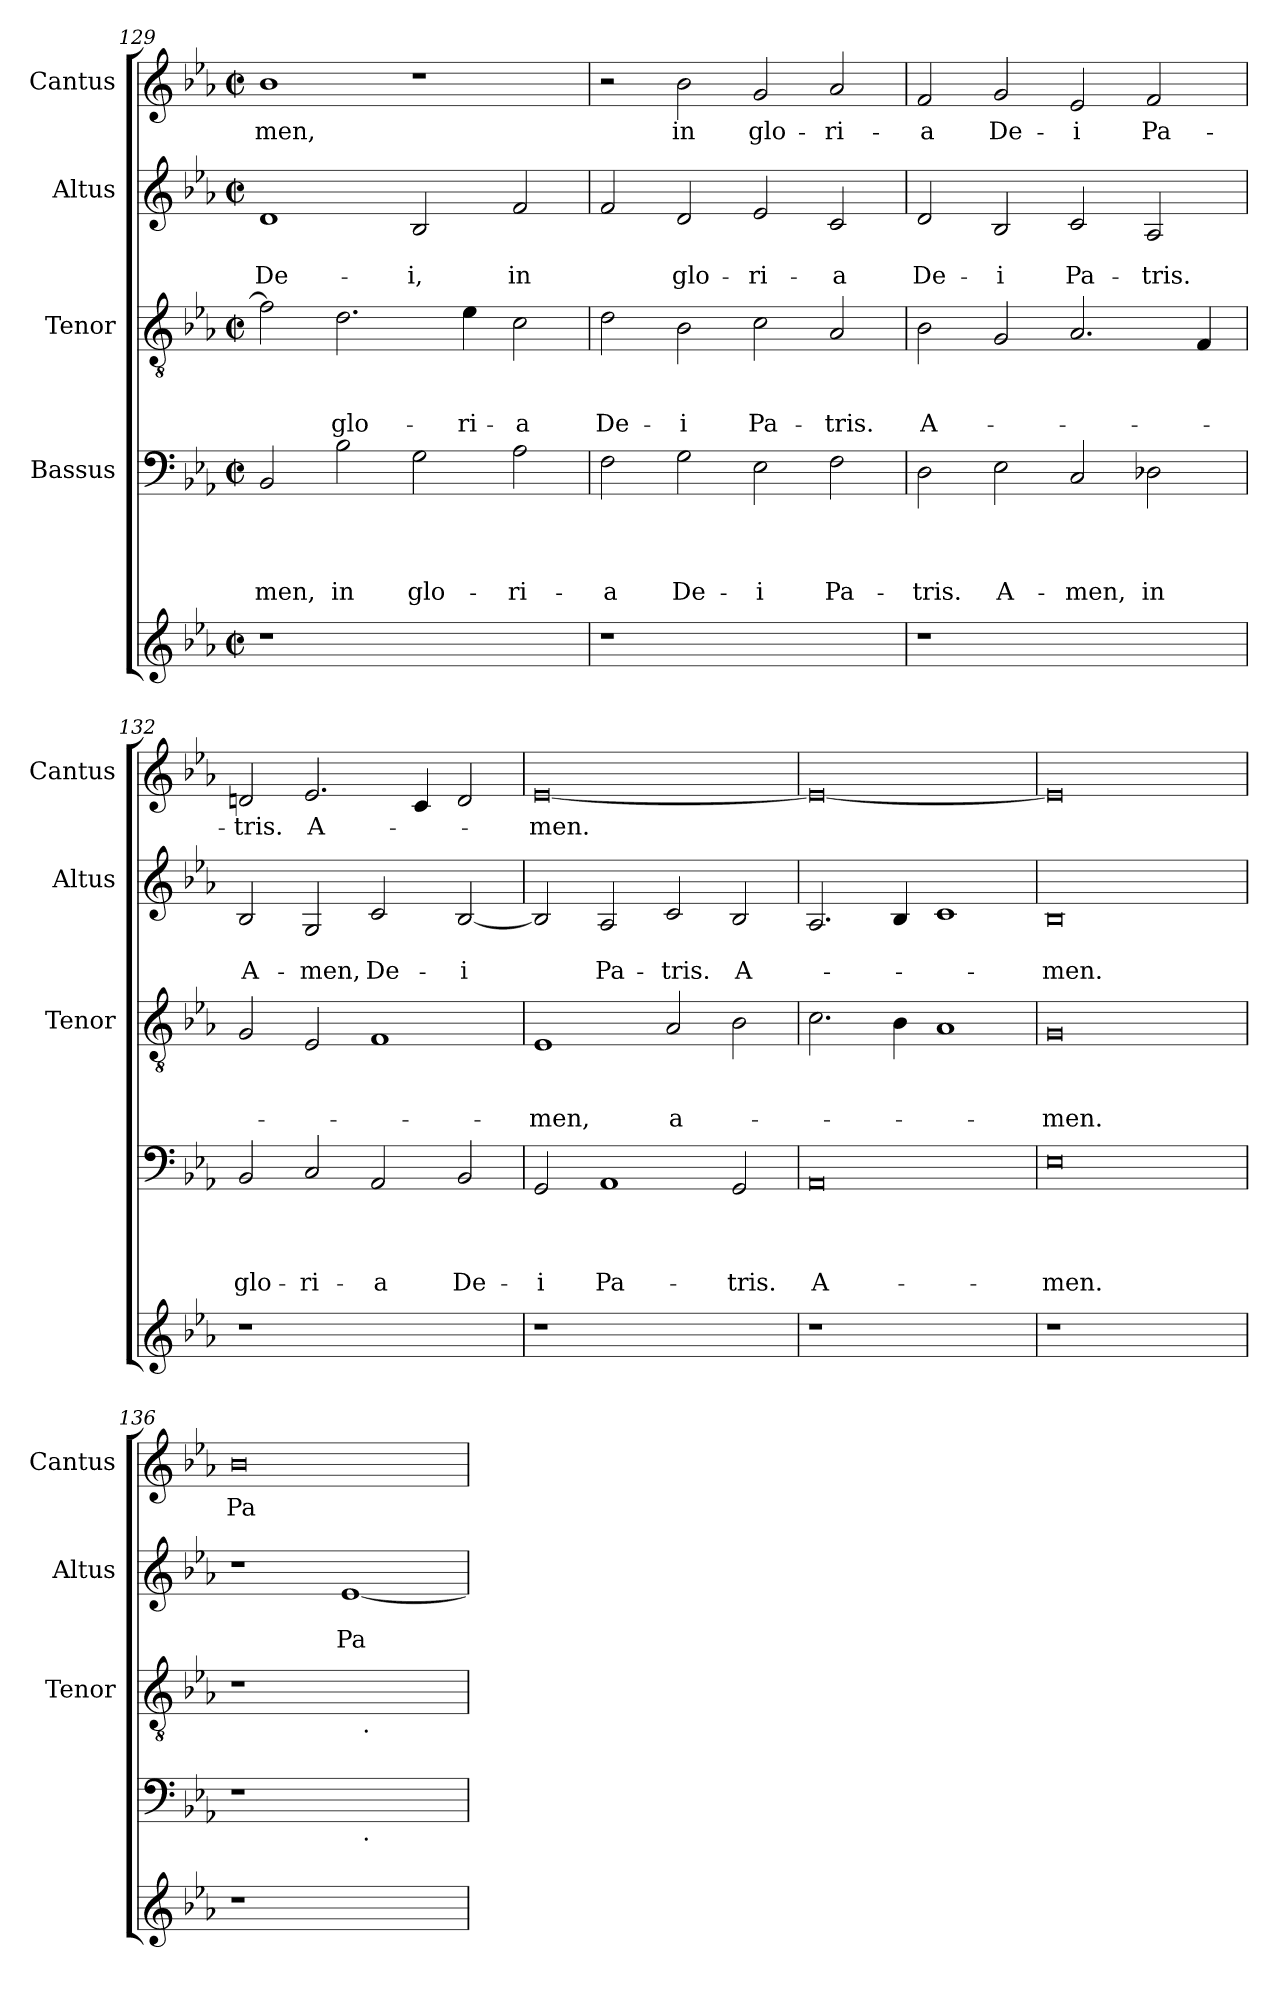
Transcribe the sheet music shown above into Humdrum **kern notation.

**kern	**kern	**text	**text	**text	**text	**kern	**text	**text	**text	**kern	**text	**text	**kern	**text
*part5	*part4	*part4	*part4	*part4	*part4	*part3	*part3	*part3	*part3	*part2	*part2	*part2	*part1	*part1
*staff5	*staff4	*staff4	*staff4	*staff4	*staff4	*staff3	*staff3	*staff3	*staff3	*staff2	*staff2	*staff2	*staff1	*staff1
*	*I"Bassus	*	*	*	*	*I"Tenor	*	*	*	*I"Altus	*	*	*I"Cantus	*
*	*	*	*	*	*	*I'Tenor	*	*	*	*I'Altus	*	*	*I'Cantus	*
*clefG2	*clefF4	*	*	*	*	*clefGv2	*	*	*	*clefG2	*	*	*clefG2	*
*k[b-e-a-]	*k[b-e-a-]	*	*	*	*	*k[b-e-a-]	*	*	*	*k[b-e-a-]	*	*	*k[b-e-a-]	*
*E-:	*E-:	*	*	*	*	*E-:	*	*	*	*E-:	*	*	*E-:	*
*M2/2	*M2/2	*	*	*	*	*M2/2	*	*	*	*M2/2	*	*	*M2/2	*
*met(c|)	*met(c|)	*	*	*	*	*met(c|)	*	*	*	*met(c|)	*	*	*met(c|)	*
=129	=129	=129	=129	=129	=129	=129	=129	=129	=129	=129	=129	=129	=129	=129
!	!	!	!	!	!LO:LY:b	!	!	!	!	!	!	!LO:LY:b	!	!LO:LY:b
1r	2BB-/	.	.	.	-men,	2f\]	.	.	.	1d	.	De-	1b-	-men,
!	!	!	!	!	!LO:LY:b	!	!	!	!LO:LY:b	!	!	!	!	!
.	2B-\	.	.	.	in	2.d\	.	.	glo-	.	.	.	.	.
!	!	!	!	!	!LO:LY:b	!	!	!	!	!	!	!LO:LY:b	!	!
1ryy	2G\	.	.	.	glo-	.	.	.	.	2B-/	.	-i,	1r	.
!	!	!	!	!	!	!	!	!	!LO:LY:b	!	!	!	!	!
.	.	.	.	.	.	4e-\	.	.	-ri-	.	.	.	.	.
!	!	!	!	!	!LO:LY:b	!	!	!	!LO:LY:b	!	!	!LO:LY:b	!	!
.	2A-\	.	.	.	-ri-	2c\	.	.	-a	2f/	.	in	.	.
!!LO:PB:g=z
=130	=130	=130	=130	=130	=130	=130	=130	=130	=130	=130	=130	=130	=130	=130
!	!	!	!	!	!LO:LY:b	!	!	!	!LO:LY:b	!	!	!	!	!
1r	2F\	.	.	.	-a	2d\	.	.	De-	2f/	.	.	2r	.
!	!	!	!	!	!LO:LY:b	!	!	!	!LO:LY:b	!	!	!LO:LY:b	!	!LO:LY:b
.	2G\	.	.	.	De-	2B-\	.	.	-i	2d/	.	glo-	2b-\	in
!	!	!	!	!	!LO:LY:b	!	!	!	!LO:LY:b	!	!	!LO:LY:b	!	!LO:LY:b
1ryy	2E-\	.	.	.	-i	2c\	.	.	Pa-	2e-/	.	-ri-	2g/	glo-
!	!	!	!	!	!LO:LY:b	!	!	!	!LO:LY:b	!	!	!LO:LY:b	!	!LO:LY:b
.	2F\	.	.	.	Pa-	2A-/	.	.	-tris.	2c/	.	-a	2a-/	-ri-
=131	=131	=131	=131	=131	=131	=131	=131	=131	=131	=131	=131	=131	=131	=131
!	!	!	!	!	!LO:LY:b	!	!	!	!LO:LY:b	!	!	!LO:LY:b	!	!LO:LY:b
1r	2D\	.	.	.	-tris.	2B-\	.	.	A-	2d/	.	De-	2f/	-a
!	!	!	!	!	!LO:LY:b	!	!	!	!	!	!	!LO:LY:b	!	!LO:LY:b
.	2E-\	.	.	.	A-	2G/	.	.	.	2B-/	.	-i	2g/	De-
!	!	!	!	!	!LO:LY:b	!	!	!	!	!	!	!LO:LY:b	!	!LO:LY:b
1ryy	2C/	.	.	.	-men,	2.A-/	.	.	.	2c/	.	Pa-	2e-/	-i
!	!	!	!	!	!LO:LY:b	!	!	!	!	!	!	!LO:LY:b	!	!LO:LY:b
.	2D-X\	.	.	.	in	.	.	.	.	2A-/	.	-tris.	2f/	Pa-
.	.	.	.	.	.	4F/	.	.	.	.	.	.	.	.
=132	=132	=132	=132	=132	=132	=132	=132	=132	=132	=132	=132	=132	=132	=132
!	!	!	!	!	!LO:LY:b	!	!	!	!	!	!	!LO:LY:b	!	!LO:LY:b
1r	2BB-/	.	.	.	glo-	2G/	.	.	.	2B-/	.	A-	2dni/	-tris.
!	!	!	!	!	!LO:LY:b	!	!	!	!	!	!	!LO:LY:b	!	!LO:LY:b
.	2C/	.	.	.	-ri-	2E-/	.	.	.	2G/	.	-men,	2.e-/	A-
!	!	!	!	!	!LO:LY:b	!	!	!	!	!	!	!LO:LY:b	!	!
1ryy	2AA-/	.	.	.	-a	1F	.	.	.	2c/	.	De-	.	.
.	.	.	.	.	.	.	.	.	.	.	.	.	4c/	.
!	!	!	!	!	!LO:LY:b	!	!	!	!	!	!	!LO:LY:b	!	!
.	2BB-/	.	.	.	De-	.	.	.	.	[<2B-/	.	-i	2d/	.
=133	=133	=133	=133	=133	=133	=133	=133	=133	=133	=133	=133	=133	=133	=133
!	!	!	!	!	!LO:LY:b	!	!	!	!LO:LY:b	!	!	!	!	!LO:LY:b
1r	2GG/	.	.	.	-i	1E-	.	.	-men,	2B-/]	.	.	[<0e-	-men.
!	!	!	!	!	!LO:LY:b	!	!	!	!	!	!	!LO:LY:b	!	!
.	1AA-	.	.	.	Pa-	.	.	.	.	2A-/	.	Pa-	.	.
!	!	!	!	!	!	!	!	!	!LO:LY:b	!	!	!LO:LY:b	!	!
1ryy	.	.	.	.	.	2A-/	.	.	a-	2c/	.	-tris.	.	.
!	!	!	!	!	!LO:LY:b	!	!	!	!	!	!	!LO:LY:b	!	!
.	2GG/	.	.	.	-tris.	2B-\	.	.	.	2B-/	.	A-	.	.
=134	=134	=134	=134	=134	=134	=134	=134	=134	=134	=134	=134	=134	=134	=134
!	!	!	!	!	!LO:LY:b	!	!	!	!	!	!	!	!	!
1r	0AA-	.	.	.	A-	2.c\	.	.	.	2.A-/	.	.	0e-_	.
.	.	.	.	.	.	4B-\	.	.	.	4B-/	.	.	.	.
1ryy	.	.	.	.	.	1A-	.	.	.	1c	.	.	.	.
=135	=135	=135	=135	=135	=135	=135	=135	=135	=135	=135	=135	=135	=135	=135
!	!	!	!	!	!LO:LY:b	!	!	!	!LO:LY:b	!	!	!LO:LY:b	!	!
1r	0E-	.	.	.	-men.	0G	.	.	-men.	0B-	.	-men.	0e-]	.
1ryy	.	.	.	.	.	.	.	.	.	.	.	.	.	.
!!LO:LB:g=z
=136!	=136!	=136!	=136!	=136!	=136!	=136!	=136!	=136!	=136!	=136!	=136!	=136!	=136!	=136!
!	!	!	!	!	!	!	!	!	!	!	!	!	!	!LO:LY:b
1r	1r	.	.	.	.	1r	.	.	.	1r	.	.	0b-	Pa-
!	!	!	!	!	!	!	!	!	!	!	!	!LO:LY:b	!	!
1ryy	16ryy	.	.	.	.	16ryy	.	.	.	[<1e-	.	Pa-	.	.
!	!	!	!	!	!	!LO:TX:b:t=.	!	!	!	!	!	!	!	!
!	!LO:TX:b:t=.	!	!	!	!	!	!	!	!	!	!	!	!	!
.	2...ryy	.	.	.	.	2...ryy	.	.	.	.	.	.	.	.
=	=	=	=	=	=	=	=	=	=	=	=	=	=	=
*-	*-	*-	*-	*-	*-	*-	*-	*-	*-	*-	*-	*-	*-	*-
